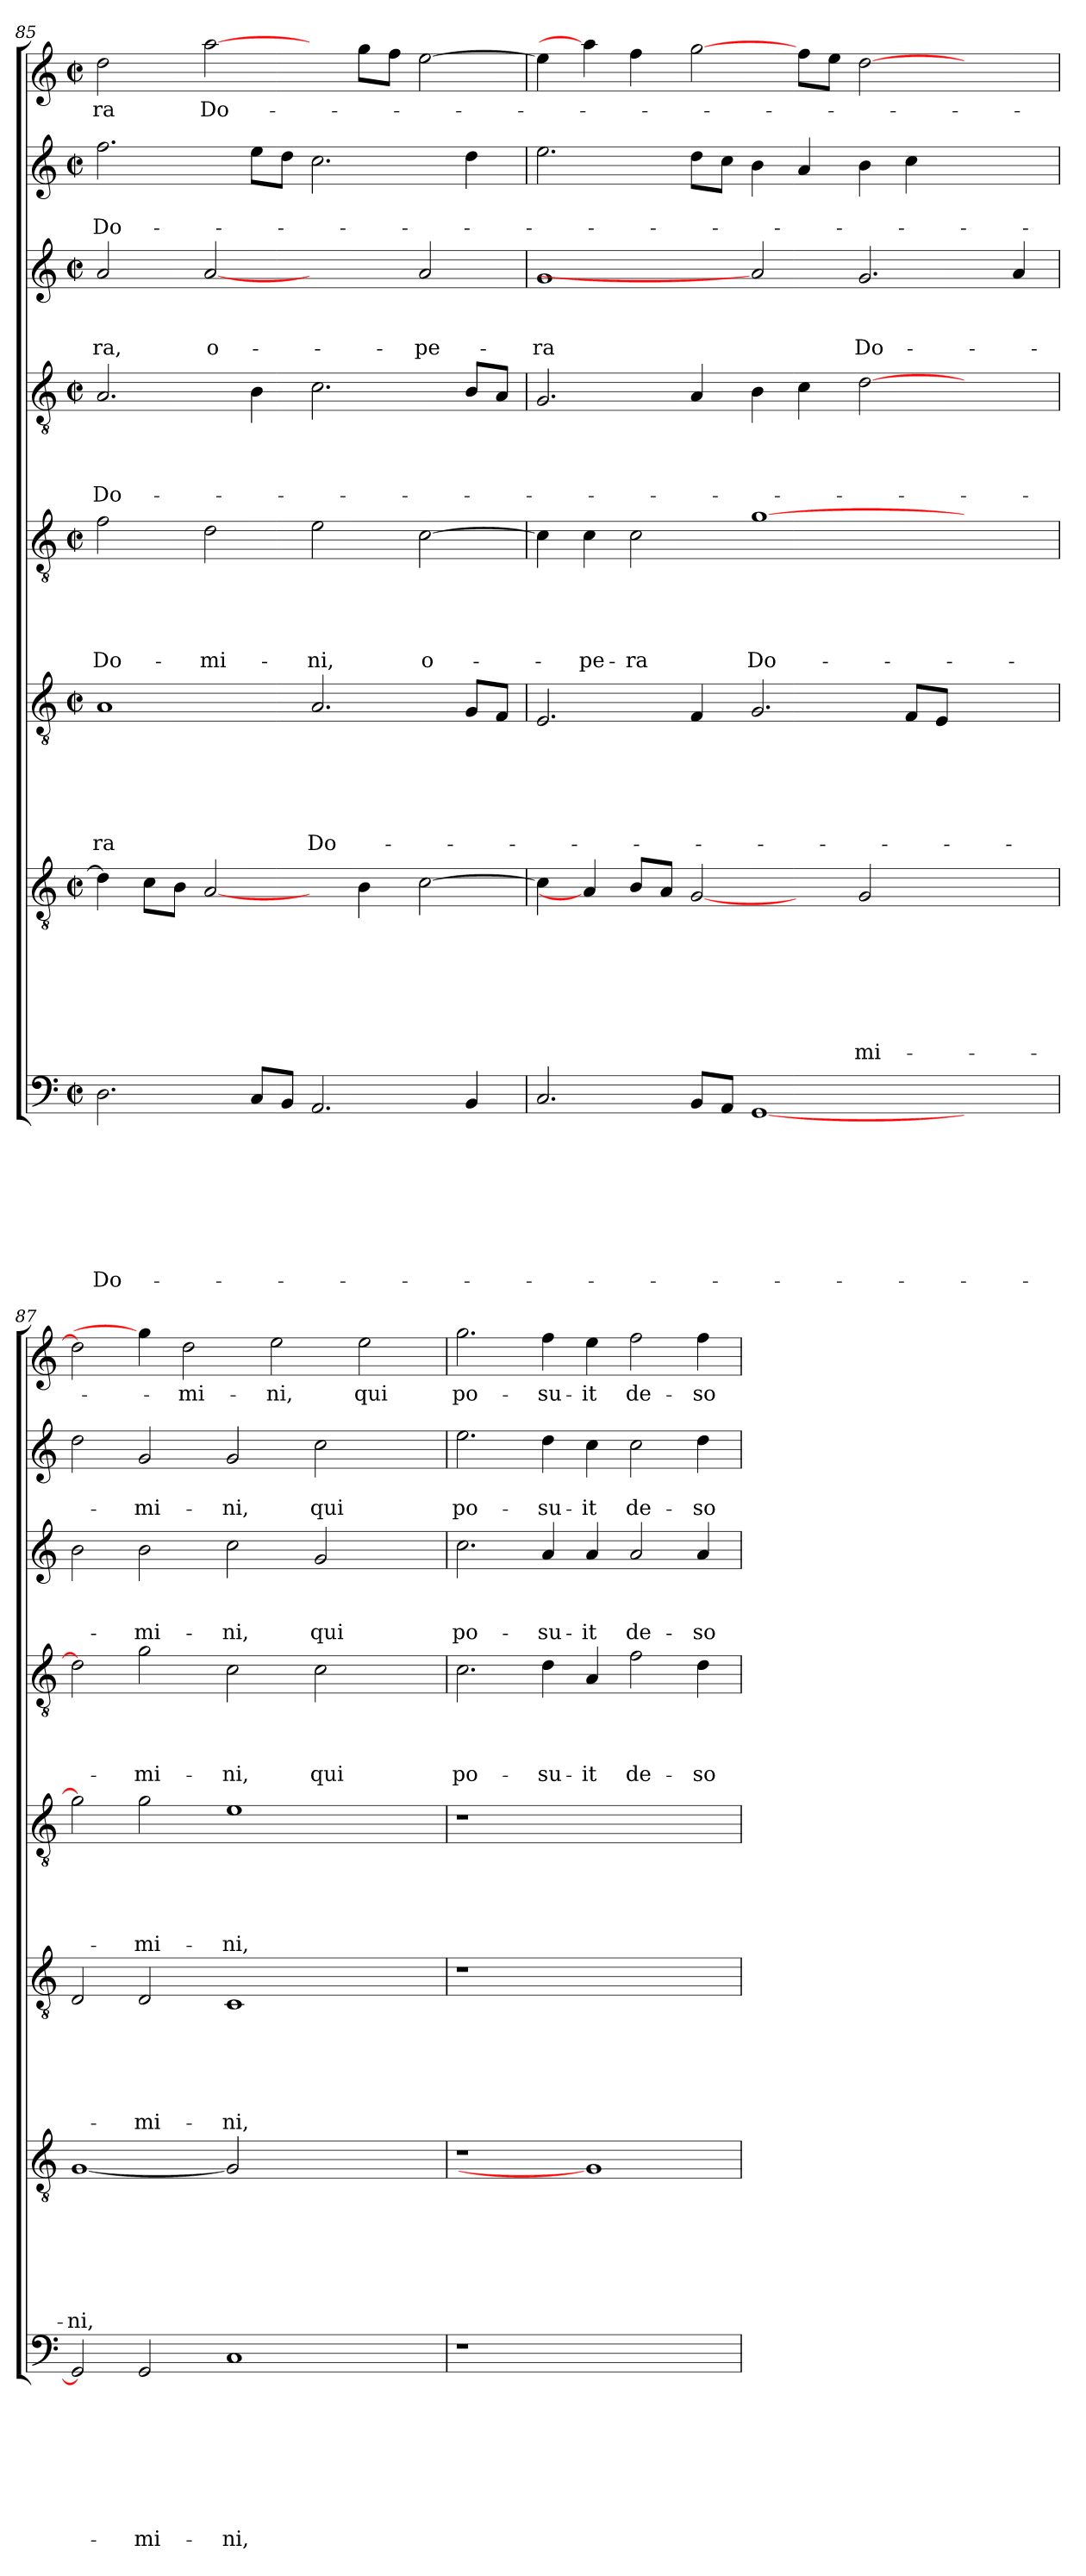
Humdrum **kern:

**kern	**text	**text	**text	**text	**text	**text	**text	**text	**kern	**text	**text	**text	**text	**text	**text	**text	**kern	**text	**text	**text	**text	**text	**text	**kern	**text	**text	**text	**text	**text	**kern	**text	**text	**text	**text	**kern	**text	**text	**text	**kern	**text	**text	**kern	**text
*part8	*part8	*part8	*part8	*part8	*part8	*part8	*part8	*part8	*part7	*part7	*part7	*part7	*part7	*part7	*part7	*part7	*part6	*part6	*part6	*part6	*part6	*part6	*part6	*part5	*part5	*part5	*part5	*part5	*part5	*part4	*part4	*part4	*part4	*part4	*part3	*part3	*part3	*part3	*part2	*part2	*part2	*part1	*part1
*staff8	*staff8	*staff8	*staff8	*staff8	*staff8	*staff8	*staff8	*staff8	*staff7	*staff7	*staff7	*staff7	*staff7	*staff7	*staff7	*staff7	*staff6	*staff6	*staff6	*staff6	*staff6	*staff6	*staff6	*staff5	*staff5	*staff5	*staff5	*staff5	*staff5	*staff4	*staff4	*staff4	*staff4	*staff4	*staff3	*staff3	*staff3	*staff3	*staff2	*staff2	*staff2	*staff1	*staff1
*clefF4	*	*	*	*	*	*	*	*	*clefGv2	*	*	*	*	*	*	*	*clefGv2	*	*	*	*	*	*	*clefGv2	*	*	*	*	*	*clefGv2	*	*	*	*	*clefG2	*	*	*	*clefG2	*	*	*clefG2	*
*k[]	*	*	*	*	*	*	*	*	*k[]	*	*	*	*	*	*	*	*k[]	*	*	*	*	*	*	*k[]	*	*	*	*	*	*k[]	*	*	*	*	*k[]	*	*	*	*k[]	*	*	*k[]	*
*C:	*	*	*	*	*	*	*	*	*C:	*	*	*	*	*	*	*	*C:	*	*	*	*	*	*	*C:	*	*	*	*	*	*C:	*	*	*	*	*C:	*	*	*	*C:	*	*	*C:	*
*M2/2	*	*	*	*	*	*	*	*	*M2/2	*	*	*	*	*	*	*	*M2/2	*	*	*	*	*	*	*M2/2	*	*	*	*	*	*M2/2	*	*	*	*	*M2/2	*	*	*	*M2/2	*	*	*M2/2	*
*met(c|)	*	*	*	*	*	*	*	*	*met(c|)	*	*	*	*	*	*	*	*met(c|)	*	*	*	*	*	*	*met(c|)	*	*	*	*	*	*met(c|)	*	*	*	*	*met(c|)	*	*	*	*met(c|)	*	*	*met(c|)	*
=85	=85	=85	=85	=85	=85	=85	=85	=85	=85	=85	=85	=85	=85	=85	=85	=85	=85	=85	=85	=85	=85	=85	=85	=85	=85	=85	=85	=85	=85	=85	=85	=85	=85	=85	=85	=85	=85	=85	=85	=85	=85	=85	=85
!	!	!	!	!	!	!	!	!LO:LY:b	!	!	!	!	!	!	!	!	!	!	!	!	!	!	!LO:LY:b	!	!	!	!	!	!LO:LY:b	!	!	!	!	!LO:LY:b	!	!	!	!LO:LY:b	!	!	!LO:LY:b	!	!LO:LY:b
2.D\	.	.	.	.	.	.	.	Do-	4d\]	.	.	.	.	.	.	.	1A	.	.	.	.	.	-ra	2f\	.	.	.	.	Do-	2.A/	.	.	.	Do-	2a/	.	.	-ra,	2.ff\	.	Do-	2dd\	-ra
.	.	.	.	.	.	.	.	.	8c\L	.	.	.	.	.	.	.	.	.	.	.	.	.	.	.	.	.	.	.	.	.	.	.	.	.	.	.	.	.	.	.	.	.	.
.	.	.	.	.	.	.	.	.	8B\J	.	.	.	.	.	.	.	.	.	.	.	.	.	.	.	.	.	.	.	.	.	.	.	.	.	.	.	.	.	.	.	.	.	.
!	!	!	!	!	!	!	!	!	!	!	!	!	!	!	!	!	!	!	!	!	!	!	!	!	!	!	!	!	!LO:LY:b	!	!	!	!	!	!	!	!	!LO:LY:b	!	!	!	!	!LO:LY:b
.	.	.	.	.	.	.	.	.	[2A/	.	.	.	.	.	.	.	.	.	.	.	.	.	.	2d\	.	.	.	.	-mi-	.	.	.	.	.	[2a	.	.	o-	.	.	.	[2aa\	Do-
8C/L	.	.	.	.	.	.	.	.	.	.	.	.	.	.	.	.	.	.	.	.	.	.	.	.	.	.	.	.	.	4B\	.	.	.	.	.	.	.	.	8ee\L	.	.	.	.
8BB/J	.	.	.	.	.	.	.	.	.	.	.	.	.	.	.	.	.	.	.	.	.	.	.	.	.	.	.	.	.	.	.	.	.	.	.	.	.	.	8dd\J	.	.	.	.
!	!	!	!	!	!	!	!	!	!	!	!	!	!	!	!	!	!	!	!	!	!	!	!LO:LY:b	!	!	!	!	!	!LO:LY:b	!	!	!	!	!	!	!	!	!	!	!	!	!	!
2.AA/	.	.	.	.	.	.	.	.	4ryy	.	.	.	.	.	.	.	2.A/	.	.	.	.	.	Do-	2e\	.	.	.	.	-ni,	2.c\	.	.	.	.	2ryy	.	.	.	2.cc\	.	.	4ryy	.
.	.	.	.	.	.	.	.	.	4B\	.	.	.	.	.	.	.	.	.	.	.	.	.	.	.	.	.	.	.	.	.	.	.	.	.	.	.	.	.	.	.	.	8gg\L	.
.	.	.	.	.	.	.	.	.	.	.	.	.	.	.	.	.	.	.	.	.	.	.	.	.	.	.	.	.	.	.	.	.	.	.	.	.	.	.	.	.	.	8ff\J	.
!	!	!	!	!	!	!	!	!	!	!	!	!	!	!	!	!	!	!	!	!	!	!	!	!	!	!	!	!	!LO:LY:b	!	!	!	!	!	!	!	!	!LO:LY:b	!	!	!	!	!
.	.	.	.	.	.	.	.	.	[2c\	.	.	.	.	.	.	.	.	.	.	.	.	.	.	[2c\	.	.	.	.	o-	.	.	.	.	.	2a/	.	.	-pe-	.	.	.	[2ee\	.
4BB/	.	.	.	.	.	.	.	.	.	.	.	.	.	.	.	.	8G/L	.	.	.	.	.	.	.	.	.	.	.	.	8B/L	.	.	.	.	.	.	.	.	4dd\	.	.	.	.
.	.	.	.	.	.	.	.	.	.	.	.	.	.	.	.	.	8F/J	.	.	.	.	.	.	.	.	.	.	.	.	8A/J	.	.	.	.	.	.	.	.	.	.	.	.	.
=86	=86	=86	=86	=86	=86	=86	=86	=86	=86	=86	=86	=86	=86	=86	=86	=86	=86	=86	=86	=86	=86	=86	=86	=86	=86	=86	=86	=86	=86	=86	=86	=86	=86	=86	=86	=86	=86	=86	=86	=86	=86	=86	=86
!	!	!	!	!	!	!	!	!	!	!	!	!	!	!	!	!	!	!	!	!	!	!	!	!	!	!	!	!	!	!	!	!	!	!	!	!	!	!LO:LY:b	!	!	!	!	!
2.C/	.	.	.	.	.	.	.	.	4c\]	.	.	.	.	.	.	.	2.E/	.	.	.	.	.	.	4c\]	.	.	.	.	.	2.G/	.	.	.	.	1g	.	.	-ra	2.ee\	.	.	4ee\]	.
!	!	!	!	!	!	!	!	!	!	!	!	!	!	!	!	!	!	!	!	!	!	!	!	!	!	!	!	!	!LO:LY:b	!	!	!	!	!	!	!	!	!	!	!	!	!	!
.	.	.	.	.	.	.	.	.	4A/]	.	.	.	.	.	.	.	.	.	.	.	.	.	.	4c\	.	.	.	.	-pe-	.	.	.	.	.	.	.	.	.	.	.	.	4aa\]	.
!	!	!	!	!	!	!	!	!	!	!	!	!	!	!	!	!	!	!	!	!	!	!	!	!	!	!	!	!	!LO:LY:b	!	!	!	!	!	!	!	!	!	!	!	!	!	!
.	.	.	.	.	.	.	.	.	8B/L	.	.	.	.	.	.	.	.	.	.	.	.	.	.	2c\	.	.	.	.	-ra	.	.	.	.	.	.	.	.	.	.	.	.	4ff\	.
.	.	.	.	.	.	.	.	.	8A/J	.	.	.	.	.	.	.	.	.	.	.	.	.	.	.	.	.	.	.	.	.	.	.	.	.	.	.	.	.	.	.	.	.	.
8BB/L	.	.	.	.	.	.	.	.	[2G	.	.	.	.	.	.	.	4F/	.	.	.	.	.	.	.	.	.	.	.	.	4A/	.	.	.	.	.	.	.	.	8dd\L	.	.	[2gg\	.
8AA/J	.	.	.	.	.	.	.	.	.	.	.	.	.	.	.	.	.	.	.	.	.	.	.	.	.	.	.	.	.	.	.	.	.	.	.	.	.	.	8cc\J	.	.	.	.
!	!	!	!	!	!	!	!	!	!	!	!	!	!	!	!	!	!	!	!	!	!	!	!	!	!	!	!	!	!LO:LY:b	!	!	!	!	!	!	!	!	!	!	!	!	!	!
[1GG	.	.	.	.	.	.	.	.	.	.	.	.	.	.	.	.	2.G/	.	.	.	.	.	.	[1g	.	.	.	.	Do-	4B\	.	.	.	.	2a]	.	.	.	4b\	.	.	.	.
.	.	.	.	.	.	.	.	.	4ryy	.	.	.	.	.	.	.	.	.	.	.	.	.	.	.	.	.	.	.	.	4c\	.	.	.	.	.	.	.	.	4a/	.	.	8ff\L	.
.	.	.	.	.	.	.	.	.	.	.	.	.	.	.	.	.	.	.	.	.	.	.	.	.	.	.	.	.	.	.	.	.	.	.	.	.	.	.	.	.	.	8ee\J	.
!	!	!	!	!	!	!	!	!	!	!	!	!	!	!	!	!LO:LY:b	!	!	!	!	!	!	!	!	!	!	!	!	!	!	!	!	!	!	!	!	!	!LO:LY:b	!	!	!	!	!
.	.	.	.	.	.	.	.	.	2G/	.	.	.	.	.	.	-mi-	.	.	.	.	.	.	.	.	.	.	.	.	.	[2d\	.	.	.	.	2.g/	.	.	Do-	4b\	.	.	[2dd\	.
.	.	.	.	.	.	.	.	.	.	.	.	.	.	.	.	.	8F/L	.	.	.	.	.	.	.	.	.	.	.	.	.	.	.	.	.	.	.	.	.	4cc\	.	.	.	.
.	.	.	.	.	.	.	.	.	.	.	.	.	.	.	.	.	8E/J	.	.	.	.	.	.	.	.	.	.	.	.	.	.	.	.	.	.	.	.	.	.	.	.	.	.
2ryy	.	.	.	.	.	.	.	.	2ryy	.	.	.	.	.	.	.	2ryy	.	.	.	.	.	.	2ryy	.	.	.	.	.	2ryy	.	.	.	.	.	.	.	.	2ryy	.	.	2ryy	.
.	.	.	.	.	.	.	.	.	.	.	.	.	.	.	.	.	.	.	.	.	.	.	.	.	.	.	.	.	.	.	.	.	.	.	4a/	.	.	.	.	.	.	.	.
=87	=87	=87	=87	=87	=87	=87	=87	=87	=87	=87	=87	=87	=87	=87	=87	=87	=87	=87	=87	=87	=87	=87	=87	=87	=87	=87	=87	=87	=87	=87	=87	=87	=87	=87	=87	=87	=87	=87	=87	=87	=87	=87	=87
!	!	!	!	!	!	!	!	!	!	!	!	!	!	!	!	!LO:LY:b	!	!	!	!	!	!	!	!	!	!	!	!	!	!	!	!	!	!	!	!	!	!	!	!	!	!	!
2GG/]	.	.	.	.	.	.	.	.	[1G	.	.	.	.	.	.	-ni,	2D/	.	.	.	.	.	.	2g\]	.	.	.	.	.	2d\]	.	.	.	.	2b\	.	.	.	2dd\	.	.	2dd\]	.
!	!	!	!	!	!	!	!	!LO:LY:b	!	!	!	!	!	!	!	!	!	!	!	!	!	!	!LO:LY:b	!	!	!	!	!	!LO:LY:b	!	!	!	!	!LO:LY:b	!	!	!	!LO:LY:b	!	!	!LO:LY:b	!	!
2GG/	.	.	.	.	.	.	.	-mi-	.	.	.	.	.	.	.	.	2D/	.	.	.	.	.	-mi-	2g\	.	.	.	.	-mi-	2g\	.	.	.	-mi-	2b\	.	.	-mi-	2g/	.	-mi-	4gg\]	.
!	!	!	!	!	!	!	!	!	!	!	!	!	!	!	!	!	!	!	!	!	!	!	!	!	!	!	!	!	!	!	!	!	!	!	!	!	!	!	!	!	!	!	!LO:LY:b
.	.	.	.	.	.	.	.	.	.	.	.	.	.	.	.	.	.	.	.	.	.	.	.	.	.	.	.	.	.	.	.	.	.	.	.	.	.	.	.	.	.	2dd\	-mi-
!	!	!	!	!	!	!	!	!LO:LY:b	!	!	!	!	!	!	!	!	!	!	!	!	!	!	!LO:LY:b	!	!	!	!	!	!LO:LY:b	!	!	!	!	!LO:LY:b	!	!	!	!LO:LY:b	!	!	!LO:LY:b	!	!
1C	.	.	.	.	.	.	.	-ni,	2G]	.	.	.	.	.	.	.	1C	.	.	.	.	.	-ni,	1e	.	.	.	.	-ni,	2c\	.	.	.	-ni,	2cc\	.	.	-ni,	2g/	.	-ni,	.	.
!	!	!	!	!	!	!	!	!	!	!	!	!	!	!	!	!	!	!	!	!	!	!	!	!	!	!	!	!	!	!	!	!	!	!	!	!	!	!	!	!	!	!	!LO:LY:b
.	.	.	.	.	.	.	.	.	.	.	.	.	.	.	.	.	.	.	.	.	.	.	.	.	.	.	.	.	.	.	.	.	.	.	.	.	.	.	.	.	.	2ee\	-ni,
!	!	!	!	!	!	!	!	!	!	!	!	!	!	!	!	!	!	!	!	!	!	!	!	!	!	!	!	!	!	!	!	!	!	!LO:LY:b	!	!	!	!LO:LY:b	!	!	!LO:LY:b	!	!
.	.	.	.	.	.	.	.	.	2.ryy	.	.	.	.	.	.	.	.	.	.	.	.	.	.	.	.	.	.	.	.	2c\	.	.	.	qui	2g/	.	.	qui	2cc\	.	qui	.	.
!	!	!	!	!	!	!	!	!	!	!	!	!	!	!	!	!	!	!	!	!	!	!	!	!	!	!	!	!	!	!	!	!	!	!	!	!	!	!	!	!	!	!	!LO:LY:b
.	.	.	.	.	.	.	.	.	.	.	.	.	.	.	.	.	.	.	.	.	.	.	.	.	.	.	.	.	.	.	.	.	.	.	.	.	.	.	.	.	.	2ee\	qui
4ryy	.	.	.	.	.	.	.	.	.	.	.	.	.	.	.	.	4ryy	.	.	.	.	.	.	4ryy	.	.	.	.	.	4ryy	.	.	.	.	4ryy	.	.	.	4ryy	.	.	.	.
=88	=88	=88	=88	=88	=88	=88	=88	=88	=88	=88	=88	=88	=88	=88	=88	=88	=88	=88	=88	=88	=88	=88	=88	=88	=88	=88	=88	=88	=88	=88	=88	=88	=88	=88	=88	=88	=88	=88	=88	=88	=88	=88	=88
!	!	!	!	!	!	!	!	!	!	!	!	!	!	!	!	!	!	!	!	!	!	!	!	!	!	!	!	!	!	!	!	!	!	!LO:LY:b	!	!	!	!LO:LY:b	!	!	!LO:LY:b	!	!LO:LY:b
1r	.	.	.	.	.	.	.	.	1r	.	.	.	.	.	.	.	1r	.	.	.	.	.	.	1r	.	.	.	.	.	2.c\	.	.	.	po-	2.cc\	.	.	po-	2.ee\	.	po-	2.gg\	po-
!	!	!	!	!	!	!	!	!	!	!	!	!	!	!	!	!	!	!	!	!	!	!	!	!	!	!	!	!	!	!	!	!	!	!LO:LY:b	!	!	!	!LO:LY:b	!	!	!LO:LY:b	!	!LO:LY:b
.	.	.	.	.	.	.	.	.	.	.	.	.	.	.	.	.	.	.	.	.	.	.	.	.	.	.	.	.	.	4d\	.	.	.	-su-	4a/	.	.	-su-	4dd\	.	-su-	4ff\	-su-
!	!	!	!	!	!	!	!	!	!	!	!	!	!	!	!	!	!	!	!	!	!	!	!	!	!	!	!	!	!	!	!	!	!	!LO:LY:b	!	!	!	!LO:LY:b	!	!	!LO:LY:b	!	!LO:LY:b
1ryy	.	.	.	.	.	.	.	.	1G]	.	.	.	.	.	.	.	1ryy	.	.	.	.	.	.	1ryy	.	.	.	.	.	4A/	.	.	.	-it	4a/	.	.	-it	4cc\	.	-it	4ee\	-it
!	!	!	!	!	!	!	!	!	!	!	!	!	!	!	!	!	!	!	!	!	!	!	!	!	!	!	!	!	!	!	!	!	!	!LO:LY:b	!	!	!	!LO:LY:b	!	!	!LO:LY:b	!	!LO:LY:b
.	.	.	.	.	.	.	.	.	.	.	.	.	.	.	.	.	.	.	.	.	.	.	.	.	.	.	.	.	.	2f\	.	.	.	de-	2a/	.	.	de-	2cc\	.	de-	2ff\	de-
!	!	!	!	!	!	!	!	!	!	!	!	!	!	!	!	!	!	!	!	!	!	!	!	!	!	!	!	!	!	!	!	!	!	!LO:LY:b	!	!	!	!LO:LY:b	!	!	!LO:LY:b	!	!LO:LY:b
.	.	.	.	.	.	.	.	.	.	.	.	.	.	.	.	.	.	.	.	.	.	.	.	.	.	.	.	.	.	4d\	.	.	.	-so-	4a/	.	.	-so-	4dd\	.	-so-	4ff\	-so-
=	=	=	=	=	=	=	=	=	=	=	=	=	=	=	=	=	=	=	=	=	=	=	=	=	=	=	=	=	=	=	=	=	=	=	=	=	=	=	=	=	=	=	=
*-	*-	*-	*-	*-	*-	*-	*-	*-	*-	*-	*-	*-	*-	*-	*-	*-	*-	*-	*-	*-	*-	*-	*-	*-	*-	*-	*-	*-	*-	*-	*-	*-	*-	*-	*-	*-	*-	*-	*-	*-	*-	*-	*-
